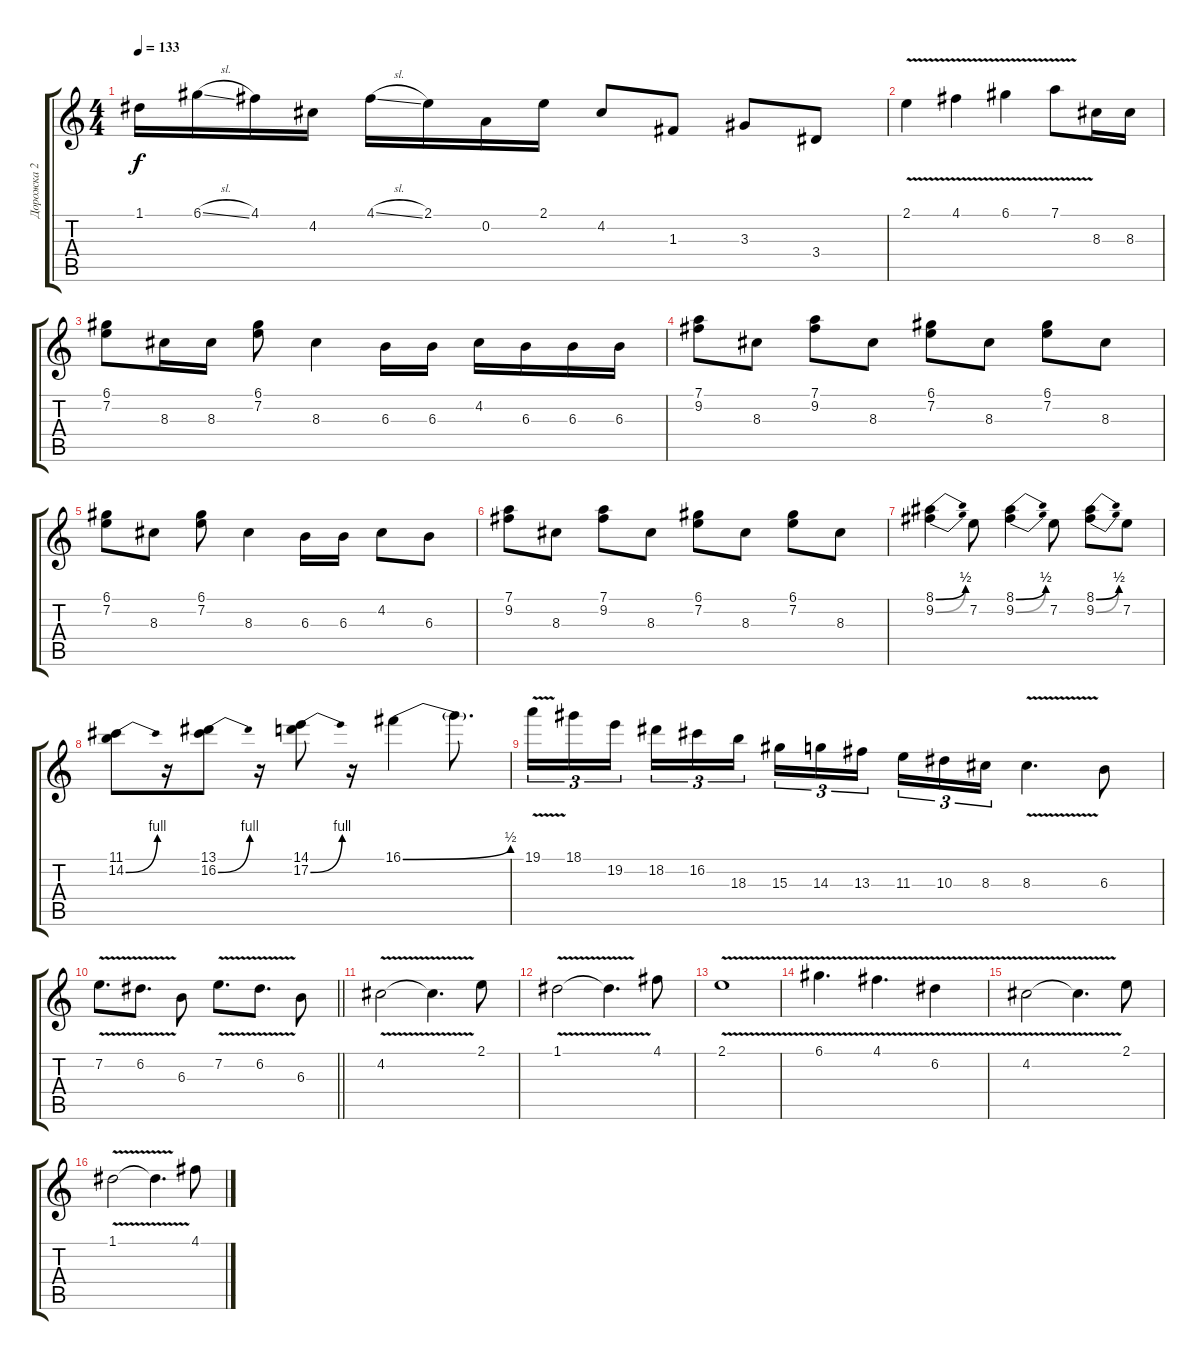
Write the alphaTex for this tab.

\track ("Дорожка 2" "Дорожка 2") {instrument distortionguitar}
\staff {score tabs}
\tuning (D4 A3 F3 C3 G2 D2) {hide}
\ts (4 4)
\tempo 133
\clef g2
\ks c
1.1.16{dy f} 6.1{sl}.16 4.1.16 4.2.16 4.1{sl}.16 2.1.16 0.2.16 2.1.16 4.2.8 1.3.8 3.3.8 3.4.8 |
2.1{v}.4 4.1{v}.4 6.1{v}.4 7.1{v}.8 8.3.16 8.3.16 |
(6.1 7.2).8 8.3.16 8.3.16 (6.1 7.2).8 8.3.4 6.3.16 6.3.16 4.2.16 6.3.16 6.3.16 6.3.16 |
(7.1 9.2).8 8.3.8 (7.1 9.2).8 8.3.8 (6.1 7.2).8 8.3.8 (6.1 7.2).8 8.3.8 |
(6.1 7.2).8 8.3.8 (6.1 7.2).8 8.3.4 6.3.16 6.3.16 4.2.8 6.3.8 |
(7.1 9.2).8 8.3.8 (7.1 9.2).8 8.3.8 (6.1 7.2).8 8.3.8 (6.1 7.2).8 8.3.8 |
(8.1{be (bend 0 0 60 2)} 9.2{be (bend 0 0 60 2)}).4 7.2.8 (8.1{be (bend 0 0 60 2)} 9.2{be (bend 0 0 60 2)}).4 7.2.8 (8.1{be (bend 0 0 60 2)} 9.2{be (bend 0 0 60 2)}).8 7.2.8 |
(11.1 14.2{be (bend 0 0 60 4)}).8 r.16 (13.1 16.2{be (bend 0 0 60 4)}).8 r.16 (14.1 17.2{be (bend 0 0 60 4)}).8 r.16 16.1{be (bend 0 0 60 2)}.4 16.1{t}.8{d} |
19.1{v}.16{tu (3 2)} 18.1.16{tu (3 2)} 19.2.16{tu (3 2) beam splitsecondary} 18.2.16{tu (3 2)} 16.2.16{tu (3 2)} 18.3.16{tu (3 2)} 15.3.16{tu (3 2)} 14.3.16{tu (3 2)} 13.3.16{tu (3 2) beam splitsecondary} 11.3.16{tu (3 2)} 10.3.16{tu (3 2)} 8.3.16{tu (3 2)} 8.3{v}.4{d} 6.3.8 |
\barLineRight lightlight
7.2{v}.8{d} 6.2{v}.8{d} 6.3.8 7.2{v}.8{d} 6.2{v}.8{d} 6.3.8 |
4.2{v}.2 4.2{t}.4{d} 2.1.8 |
1.1{v}.2 1.1{t}.4{d} 4.1.8 |
2.1{v}.1 |
6.1{v}.4{d} 4.1{v}.4{d} 6.2{v}.4 |
4.2{v}.2 4.2{t}.4{d} 2.1.8 |
1.1{v}.2 1.1{t}.4{d} 4.1.8
